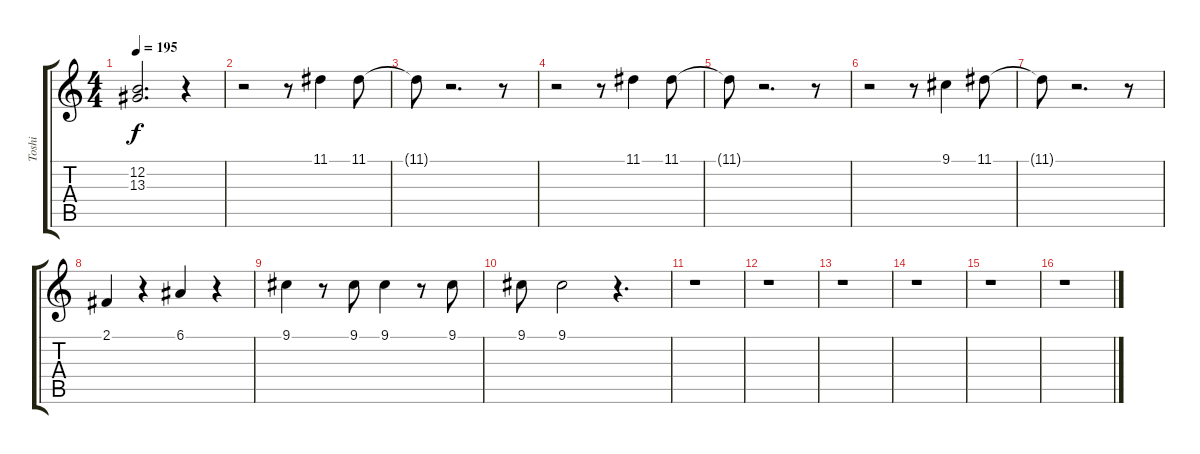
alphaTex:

\track ("Toshi" "Toshi") {instrument tenorsax}
\staff {score tabs}
\tuning (E4 B3 G3 D3 A2 E2) {hide}
\ts (4 4)
\tempo 195
\clef g2
\ks c
(12.2 13.3).2{d dy f} r.4 |
r.2 r.8 11.1.4 11.1.8 |
11.1{t}.8 r.2{d} r.8 |
r.2 r.8 11.1.4 11.1.8 |
11.1{t}.8 r.2{d} r.8 |
r.2 r.8 9.1.4 11.1.8 |
11.1{t}.8 r.2{d} r.8 |
2.1.4 r.4 6.1.4 r.4 |
9.1.4 r.8 9.1.8 9.1.4 r.8 9.1.8 |
9.1.8 9.1.2 r.4{d} |
r.1 |
r.1 |
r.1 |
r.1 |
r.1 |
r.1
